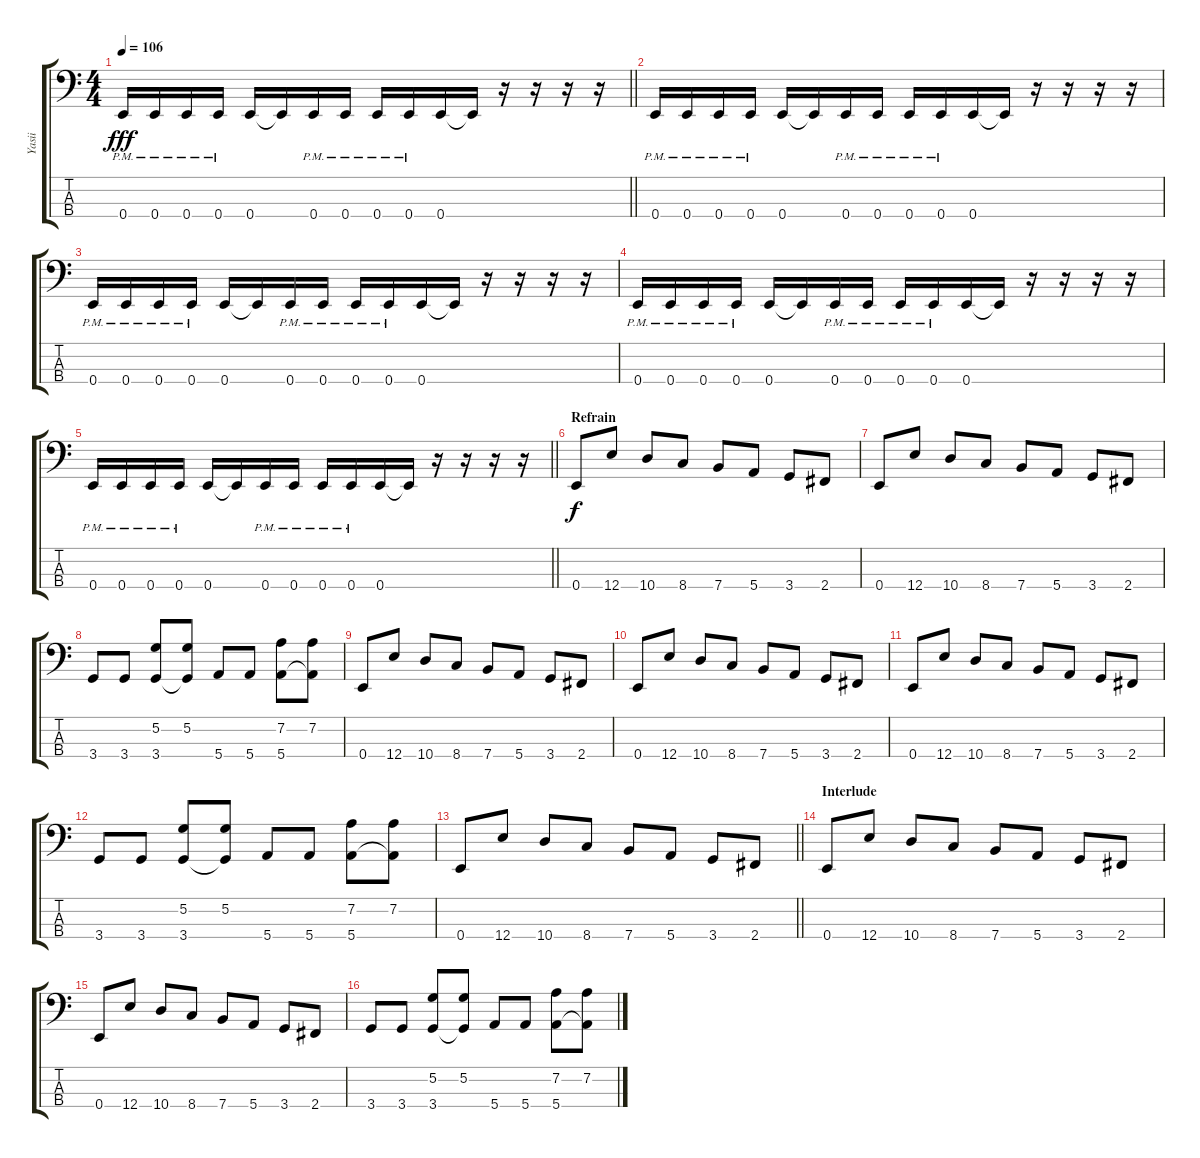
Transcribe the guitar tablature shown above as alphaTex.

\track ("Yasii" "Yasii") {instrument electricbassfinger}
\staff {score tabs}
\tuning (G2 D2 A1 E1) {hide}
\ts (4 4)
\tempo 106
\clef f4
\barLineRight lightlight
\ks c
0.4{pm}.16{dy fff} 0.4{pm}.16 0.4{pm}.16 0.4{pm}.16 0.4.16 0.4{t}.16 0.4{pm}.16 0.4{pm}.16 0.4{pm}.16 0.4{pm}.16 0.4.16 0.4{t}.16 r.16 r.16 r.16 r.16 |
0.4{pm}.16 0.4{pm}.16 0.4{pm}.16 0.4{pm}.16 0.4.16 0.4{t}.16 0.4{pm}.16 0.4{pm}.16 0.4{pm}.16 0.4{pm}.16 0.4.16 0.4{t}.16 r.16 r.16 r.16 r.16 |
0.4{pm}.16 0.4{pm}.16 0.4{pm}.16 0.4{pm}.16 0.4.16 0.4{t}.16 0.4{pm}.16 0.4{pm}.16 0.4{pm}.16 0.4{pm}.16 0.4.16 0.4{t}.16 r.16 r.16 r.16 r.16 |
0.4{pm}.16 0.4{pm}.16 0.4{pm}.16 0.4{pm}.16 0.4.16 0.4{t}.16 0.4{pm}.16 0.4{pm}.16 0.4{pm}.16 0.4{pm}.16 0.4.16 0.4{t}.16 r.16 r.16 r.16 r.16 |
\barLineRight lightlight
0.4{pm}.16 0.4{pm}.16 0.4{pm}.16 0.4{pm}.16 0.4.16 0.4{t}.16 0.4{pm}.16 0.4{pm}.16 0.4{pm}.16 0.4{pm}.16 0.4.16 0.4{t}.16 r.16 r.16 r.16 r.16 |
\section ("" "Refrain")
0.4.8{dy f} 12.4.8 10.4.8 8.4.8 7.4.8 5.4.8 3.4.8 2.4.8 |
0.4.8 12.4.8 10.4.8 8.4.8 7.4.8 5.4.8 3.4.8 2.4.8 |
3.4.8 3.4.8 (5.2 3.4).8 (5.2 3.4{t}).8 5.4.8 5.4.8 (7.2 5.4).8 (7.2 5.4{t}).8 |
0.4.8 12.4.8 10.4.8 8.4.8 7.4.8 5.4.8 3.4.8 2.4.8 |
0.4.8 12.4.8 10.4.8 8.4.8 7.4.8 5.4.8 3.4.8 2.4.8 |
0.4.8 12.4.8 10.4.8 8.4.8 7.4.8 5.4.8 3.4.8 2.4.8 |
3.4.8 3.4.8 (5.2 3.4).8 (5.2 3.4{t}).8 5.4.8 5.4.8 (7.2 5.4).8 (7.2 5.4{t}).8 |
\barLineRight lightlight
0.4.8 12.4.8 10.4.8 8.4.8 7.4.8 5.4.8 3.4.8 2.4.8 |
\section ("" "Interlude")
0.4.8 12.4.8 10.4.8 8.4.8 7.4.8 5.4.8 3.4.8 2.4.8 |
0.4.8 12.4.8 10.4.8 8.4.8 7.4.8 5.4.8 3.4.8 2.4.8 |
3.4.8 3.4.8 (5.2 3.4).8 (5.2 3.4{t}).8 5.4.8 5.4.8 (7.2 5.4).8 (7.2 5.4{t}).8
